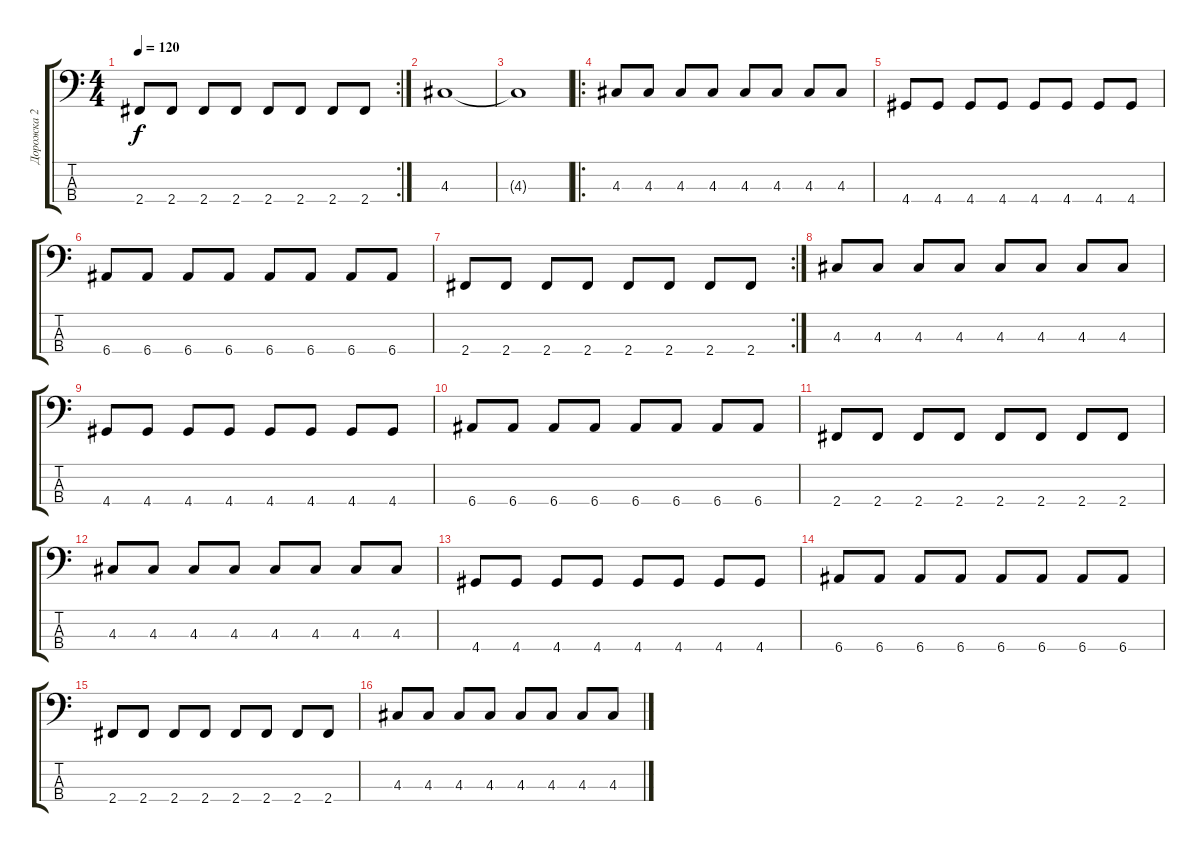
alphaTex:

\track ("Дорожка 2" "Дорожка 2") {instrument electricbasspick}
\staff {score tabs}
\tuning (G2 D2 A1 E1) {hide}
\rc 2
\ts (4 4)
\tempo 120
\clef f4
\ks c
2.4.8{dy f} 2.4.8 2.4.8 2.4.8 2.4.8 2.4.8 2.4.8 2.4.8 |
4.3.1 |
4.3{t}.1 |
\ro
4.3.8 4.3.8 4.3.8 4.3.8 4.3.8 4.3.8 4.3.8 4.3.8 |
4.4.8 4.4.8 4.4.8 4.4.8 4.4.8 4.4.8 4.4.8 4.4.8 |
6.4.8 6.4.8 6.4.8 6.4.8 6.4.8 6.4.8 6.4.8 6.4.8 |
\rc 2
2.4.8 2.4.8 2.4.8 2.4.8 2.4.8 2.4.8 2.4.8 2.4.8 |
4.3.8 4.3.8 4.3.8 4.3.8 4.3.8 4.3.8 4.3.8 4.3.8 |
4.4.8 4.4.8 4.4.8 4.4.8 4.4.8 4.4.8 4.4.8 4.4.8 |
6.4.8 6.4.8 6.4.8 6.4.8 6.4.8 6.4.8 6.4.8 6.4.8 |
2.4.8 2.4.8 2.4.8 2.4.8 2.4.8 2.4.8 2.4.8 2.4.8 |
4.3.8 4.3.8 4.3.8 4.3.8 4.3.8 4.3.8 4.3.8 4.3.8 |
4.4.8 4.4.8 4.4.8 4.4.8 4.4.8 4.4.8 4.4.8 4.4.8 |
6.4.8 6.4.8 6.4.8 6.4.8 6.4.8 6.4.8 6.4.8 6.4.8 |
2.4.8 2.4.8 2.4.8 2.4.8 2.4.8 2.4.8 2.4.8 2.4.8 |
4.3.8 4.3.8 4.3.8 4.3.8 4.3.8 4.3.8 4.3.8 4.3.8
